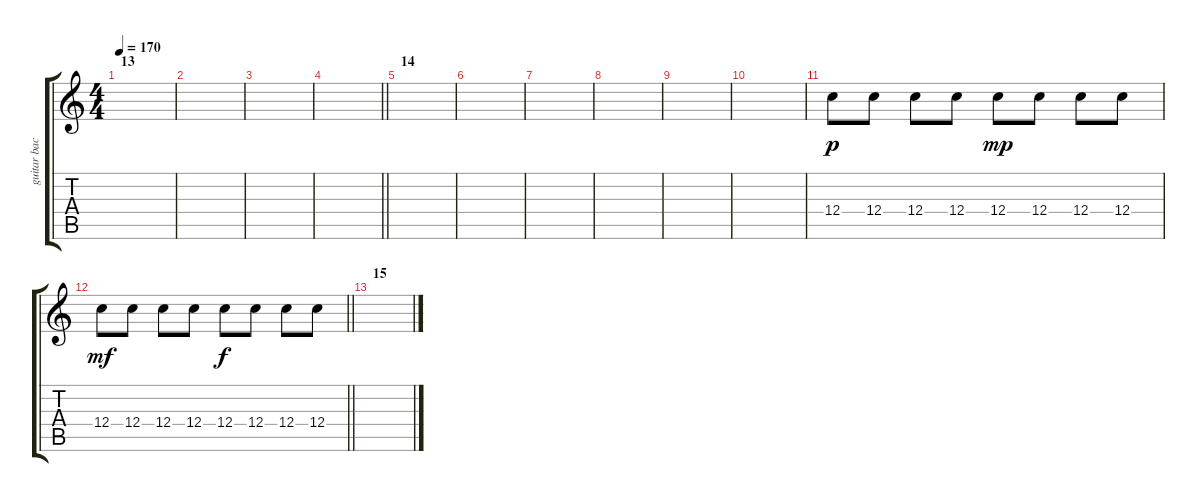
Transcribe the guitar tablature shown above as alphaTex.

\track ("guitar back" "guitar bac") {instrument distortionguitar}
\staff {score tabs}
\tuning (D4 A3 F3 C3 G2 C2) {hide}
\ts (4 4)
\section ("" "13")
\tempo 170
\clef g2
\ks c
|
|
|
\barLineRight lightlight
|
\section ("" "14")
|
|
|
|
|
|
12.4.8{dy p} 12.4.8 12.4.8 12.4.8 12.4.8{dy mp} 12.4.8 12.4.8 12.4.8 |
\barLineRight lightlight
12.4.8{dy mf} 12.4.8 12.4.8 12.4.8 12.4.8{dy f} 12.4.8 12.4.8 12.4.8 |
\section ("" "15")
